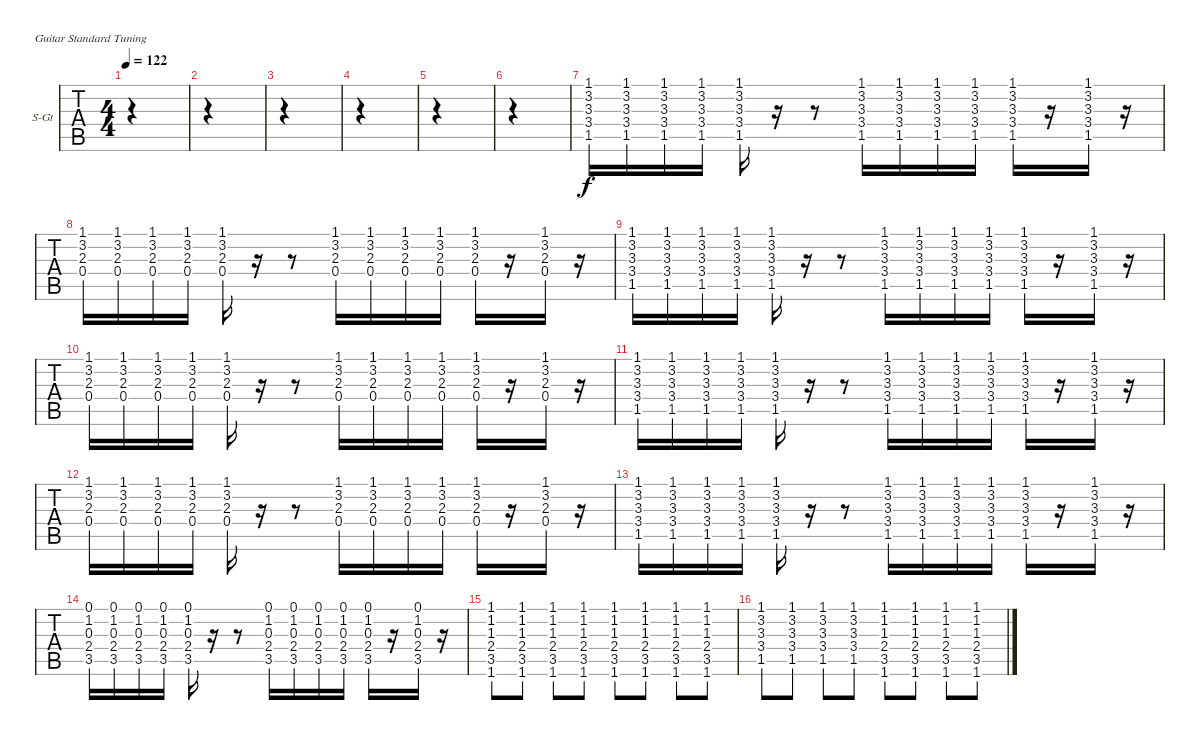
\defaultSystemsLayout 4
\bracketExtendMode groupsimilarinstruments
\firstSystemTrackNameOrientation horizontal
\otherSystemsTrackNameOrientation horizontal
\track ("Acoustic" "S-Gt") {instrument acousticguitarsteel}
\staff {tabs}
\tuning (E4 B3 G3 D3 A2 E2)
\ts (4 4)
\tempo 122
\clef g2
\scale
0.333333
\ks c
|
\scale
0.333333 |
\scale
0.333333 |
\scale
0.333333 |
\scale
0.333333 |
\scale
0.333333 |
\scale
0.333333 (1.1 3.2 3.3 3.4 1.5).16 (1.1 3.2 3.3 3.4 1.5).16 (1.1 3.2 3.3 3.4 1.5).16 (1.1 3.2 3.3 3.4 1.5).16 (1.1 3.2 3.3 3.4 1.5).16 r.16 r.8 (1.1 3.2 3.3 3.4 1.5).16 (1.1 3.2 3.3 3.4 1.5).16 (1.1 3.2 3.3 3.4 1.5).16 (1.1 3.2 3.3 3.4 1.5).16 (1.1 3.2 3.3 3.4 1.5).16 r.16 (1.1 3.2 3.3 3.4 1.5).16 r.16 |
\scale
0.333333 (1.1 3.2 2.3 0.4).16 (1.1 3.2 2.3 0.4).16 (1.1 3.2 2.3 0.4).16 (1.1 3.2 2.3 0.4).16 (1.1 3.2 2.3 0.4).16 r.16 r.8 (1.1 3.2 2.3 0.4).16 (1.1 3.2 2.3 0.4).16 (1.1 3.2 2.3 0.4).16 (1.1 3.2 2.3 0.4).16 (1.1 3.2 2.3 0.4).16 r.16 (1.1 3.2 2.3 0.4).16 r.16 |
\scale
0.333333 (1.1 3.2 3.3 3.4 1.5).16 (1.1 3.2 3.3 3.4 1.5).16 (1.1 3.2 3.3 3.4 1.5).16 (1.1 3.2 3.3 3.4 1.5).16 (1.1 3.2 3.3 3.4 1.5).16 r.16 r.8 (1.1 3.2 3.3 3.4 1.5).16 (1.1 3.2 3.3 3.4 1.5).16 (1.1 3.2 3.3 3.4 1.5).16 (1.1 3.2 3.3 3.4 1.5).16 (1.1 3.2 3.3 3.4 1.5).16 r.16 (1.1 3.2 3.3 3.4 1.5).16 r.16 |
\scale
0.333333 (1.1 3.2 2.3 0.4).16 (1.1 3.2 2.3 0.4).16 (1.1 3.2 2.3 0.4).16 (1.1 3.2 2.3 0.4).16 (1.1 3.2 2.3 0.4).16 r.16 r.8 (1.1 3.2 2.3 0.4).16 (1.1 3.2 2.3 0.4).16 (1.1 3.2 2.3 0.4).16 (1.1 3.2 2.3 0.4).16 (1.1 3.2 2.3 0.4).16 r.16 (1.1 3.2 2.3 0.4).16 r.16 |
\scale
0.333333 (1.1 3.2 3.3 3.4 1.5).16 (1.1 3.2 3.3 3.4 1.5).16 (1.1 3.2 3.3 3.4 1.5).16 (1.1 3.2 3.3 3.4 1.5).16 (1.1 3.2 3.3 3.4 1.5).16 r.16 r.8 (1.1 3.2 3.3 3.4 1.5).16 (1.1 3.2 3.3 3.4 1.5).16 (1.1 3.2 3.3 3.4 1.5).16 (1.1 3.2 3.3 3.4 1.5).16 (1.1 3.2 3.3 3.4 1.5).16 r.16 (1.1 3.2 3.3 3.4 1.5).16 r.16 |
\scale
0.333333 (1.1 3.2 2.3 0.4).16 (1.1 3.2 2.3 0.4).16 (1.1 3.2 2.3 0.4).16 (1.1 3.2 2.3 0.4).16 (1.1 3.2 2.3 0.4).16 r.16 r.8 (1.1 3.2 2.3 0.4).16 (1.1 3.2 2.3 0.4).16 (1.1 3.2 2.3 0.4).16 (1.1 3.2 2.3 0.4).16 (1.1 3.2 2.3 0.4).16 r.16 (1.1 3.2 2.3 0.4).16 r.16 |
\scale
0.333333 (1.1 3.2 3.3 3.4 1.5).16 (1.1 3.2 3.3 3.4 1.5).16 (1.1 3.2 3.3 3.4 1.5).16 (1.1 3.2 3.3 3.4 1.5).16 (1.1 3.2 3.3 3.4 1.5).16 r.16 r.8 (1.1 3.2 3.3 3.4 1.5).16 (1.1 3.2 3.3 3.4 1.5).16 (1.1 3.2 3.3 3.4 1.5).16 (1.1 3.2 3.3 3.4 1.5).16 (1.1 3.2 3.3 3.4 1.5).16 r.16 (1.1 3.2 3.3 3.4 1.5).16 r.16 |
\scale
0.333333 (0.1 1.2 0.3 2.4 3.5).16 (0.1 1.2 0.3 2.4 3.5).16 (0.1 1.2 0.3 2.4 3.5).16 (0.1 1.2 0.3 2.4 3.5).16 (0.1 1.2 0.3 2.4 3.5).16 r.16 r.8 (0.1 1.2 0.3 2.4 3.5).16 (0.1 1.2 0.3 2.4 3.5).16 (0.1 1.2 0.3 2.4 3.5).16 (0.1 1.2 0.3 2.4 3.5).16 (0.1 1.2 0.3 2.4 3.5).16 r.16 (0.1 1.2 0.3 2.4 3.5).16 r.16 |
\scale
0.333333 (1.6 3.5 2.4 1.3 1.2 1.1).8 (1.6 3.5 2.4 1.3 1.2 1.1).8 (1.6 3.5 2.4 1.3 1.2 1.1).8 (1.6 3.5 2.4 1.3 1.2 1.1).8 (1.6 3.5 2.4 1.3 1.2 1.1).8 (1.6 3.5 2.4 1.3 1.2 1.1).8 (1.6 3.5 2.4 1.3 1.2 1.1).8 (1.6 3.5 2.4 1.3 1.2 1.1).8 |
\scale
0.333333 (1.1 3.2 3.3 3.4 1.5).8 (1.1 3.2 3.3 3.4 1.5).8 (1.1 3.2 3.3 3.4 1.5).8 (1.1 3.2 3.3 3.4 1.5).8 (1.6 3.5 2.4 1.3 1.1 1.2).8 (1.6 3.5 2.4 1.3 1.2 1.1).8 (1.6 3.5 2.4 1.3 1.2 1.1).8 (1.6 3.5 2.4 1.3 1.2 1.1).8
